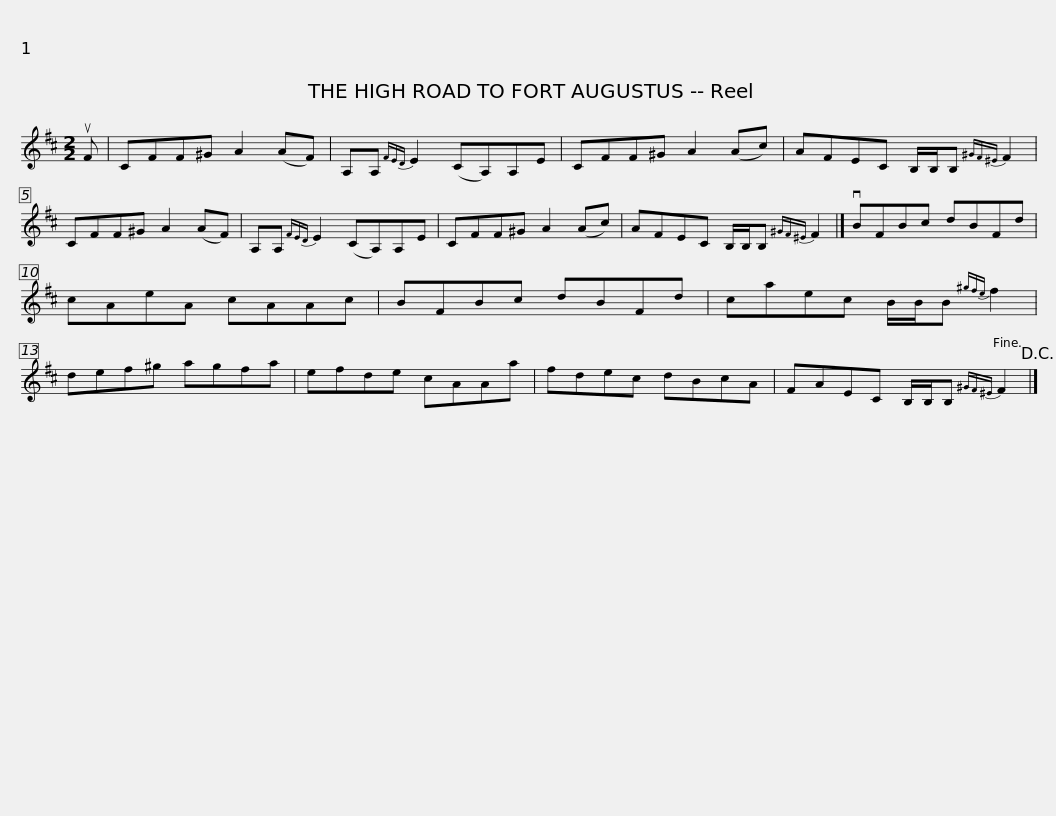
X:1
L:1/8
M:2/2
I:linebreak $
K:Bmin
V:1 treble
V:1
 uF | CFF^G A2 (AF) | A,A,{FED} E2 (CA,)A,E | CFF^G A2 (Ac) | AFEC B,/B,/B,{^GF^E} F2 |$ %5
 CFF^G A2 (AF) | A,A,{FED} E2 (CA,)A,E | CFF^G A2 (Ac) | AFEC B,/B,/B,{^GF^E} F2 |]$ vBFBc dBFd | %10
 cAeA cAAc | BFBc dBFd | caec B/B/B{^gfe} f2 | def^g agfa |$ efde cAAa | %15
 fdec dBcA | FAEC B,/B,/B,{^GF^E} F2!D.C.! |] %17
